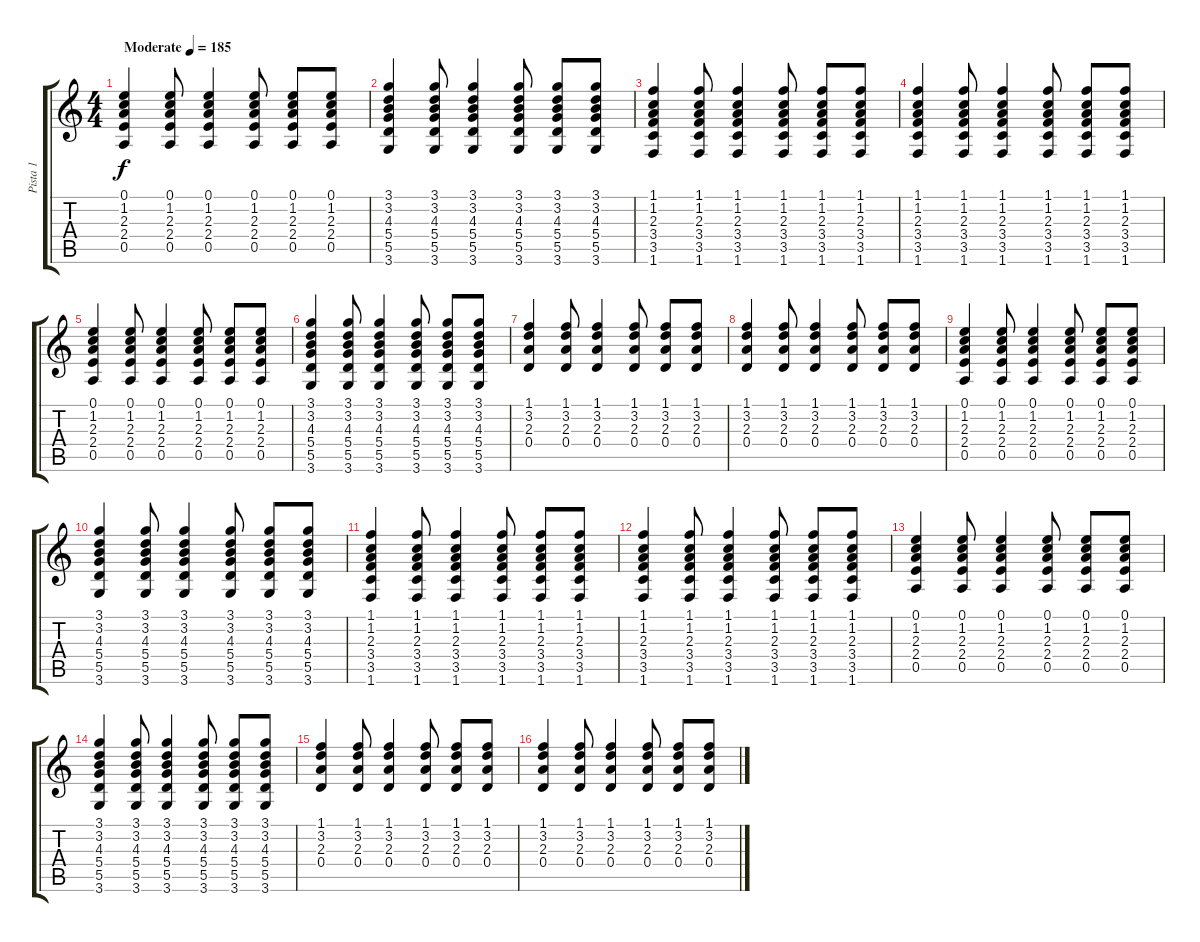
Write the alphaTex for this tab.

\track ("Pista 1" "Pista 1") {instrument acousticguitarsteel}
\staff {score tabs}
\tuning (E4 B3 G3 D3 A2 E2) {hide}
\ts (4 4)
\tempo (185 "Moderate")
\clef g2
\ks c
(0.1 1.2 2.3 2.4 0.5).4{dy f instrument acousticguitarsteel} (0.1 1.2 2.3 2.4 0.5).8 (0.1 1.2 2.3 2.4 0.5).4 (0.1 1.2 2.3 2.4 0.5).8 (0.1 1.2 2.3 2.4 0.5).8 (0.1 1.2 2.3 2.4 0.5).8 |
(3.1 3.2 4.3 5.4 5.5 3.6).4 (3.1 3.2 4.3 5.4 5.5 3.6).8 (3.1 3.2 4.3 5.4 5.5 3.6).4 (3.1 3.2 4.3 5.4 5.5 3.6).8 (3.1 3.2 4.3 5.4 5.5 3.6).8 (3.1 3.2 4.3 5.4 5.5 3.6).8 |
(1.1 1.2 2.3 3.4 3.5 1.6).4 (1.1 1.2 2.3 3.4 3.5 1.6).8 (1.1 1.2 2.3 3.4 3.5 1.6).4 (1.1 1.2 2.3 3.4 3.5 1.6).8 (1.1 1.2 2.3 3.4 3.5 1.6).8 (1.1 1.2 2.3 3.4 3.5 1.6).8 |
(1.1 1.2 2.3 3.4 3.5 1.6).4 (1.1 1.2 2.3 3.4 3.5 1.6).8 (1.1 1.2 2.3 3.4 3.5 1.6).4 (1.1 1.2 2.3 3.4 3.5 1.6).8 (1.1 1.2 2.3 3.4 3.5 1.6).8 (1.1 1.2 2.3 3.4 3.5 1.6).8 |
(0.1 1.2 2.3 2.4 0.5).4 (0.1 1.2 2.3 2.4 0.5).8 (0.1 1.2 2.3 2.4 0.5).4 (0.1 1.2 2.3 2.4 0.5).8 (0.1 1.2 2.3 2.4 0.5).8 (0.1 1.2 2.3 2.4 0.5).8 |
(3.1 3.2 4.3 5.4 5.5 3.6).4 (3.1 3.2 4.3 5.4 5.5 3.6).8 (3.1 3.2 4.3 5.4 5.5 3.6).4 (3.1 3.2 4.3 5.4 5.5 3.6).8 (3.1 3.2 4.3 5.4 5.5 3.6).8 (3.1 3.2 4.3 5.4 5.5 3.6).8 |
(1.1 3.2 2.3 0.4).4 (1.1 3.2 2.3 0.4).8 (1.1 3.2 2.3 0.4).4 (1.1 3.2 2.3 0.4).8 (1.1 3.2 2.3 0.4).8 (1.1 3.2 2.3 0.4).8 |
(1.1 3.2 2.3 0.4).4 (1.1 3.2 2.3 0.4).8 (1.1 3.2 2.3 0.4).4 (1.1 3.2 2.3 0.4).8 (1.1 3.2 2.3 0.4).8 (1.1 3.2 2.3 0.4).8 |
(0.1 1.2 2.3 2.4 0.5).4 (0.1 1.2 2.3 2.4 0.5).8 (0.1 1.2 2.3 2.4 0.5).4 (0.1 1.2 2.3 2.4 0.5).8 (0.1 1.2 2.3 2.4 0.5).8 (0.1 1.2 2.3 2.4 0.5).8 |
(3.1 3.2 4.3 5.4 5.5 3.6).4 (3.1 3.2 4.3 5.4 5.5 3.6).8 (3.1 3.2 4.3 5.4 5.5 3.6).4 (3.1 3.2 4.3 5.4 5.5 3.6).8 (3.1 3.2 4.3 5.4 5.5 3.6).8 (3.1 3.2 4.3 5.4 5.5 3.6).8 |
(1.1 1.2 2.3 3.4 3.5 1.6).4 (1.1 1.2 2.3 3.4 3.5 1.6).8 (1.1 1.2 2.3 3.4 3.5 1.6).4 (1.1 1.2 2.3 3.4 3.5 1.6).8 (1.1 1.2 2.3 3.4 3.5 1.6).8 (1.1 1.2 2.3 3.4 3.5 1.6).8 |
(1.1 1.2 2.3 3.4 3.5 1.6).4 (1.1 1.2 2.3 3.4 3.5 1.6).8 (1.1 1.2 2.3 3.4 3.5 1.6).4 (1.1 1.2 2.3 3.4 3.5 1.6).8 (1.1 1.2 2.3 3.4 3.5 1.6).8 (1.1 1.2 2.3 3.4 3.5 1.6).8 |
(0.1 1.2 2.3 2.4 0.5).4 (0.1 1.2 2.3 2.4 0.5).8 (0.1 1.2 2.3 2.4 0.5).4 (0.1 1.2 2.3 2.4 0.5).8 (0.1 1.2 2.3 2.4 0.5).8 (0.1 1.2 2.3 2.4 0.5).8 |
(3.1 3.2 4.3 5.4 5.5 3.6).4 (3.1 3.2 4.3 5.4 5.5 3.6).8 (3.1 3.2 4.3 5.4 5.5 3.6).4 (3.1 3.2 4.3 5.4 5.5 3.6).8 (3.1 3.2 4.3 5.4 5.5 3.6).8 (3.1 3.2 4.3 5.4 5.5 3.6).8 |
(1.1 3.2 2.3 0.4).4 (1.1 3.2 2.3 0.4).8 (1.1 3.2 2.3 0.4).4 (1.1 3.2 2.3 0.4).8 (1.1 3.2 2.3 0.4).8 (1.1 3.2 2.3 0.4).8 |
(1.1 3.2 2.3 0.4).4 (1.1 3.2 2.3 0.4).8 (1.1 3.2 2.3 0.4).4 (1.1 3.2 2.3 0.4).8 (1.1 3.2 2.3 0.4).8 (1.1 3.2 2.3 0.4).8
